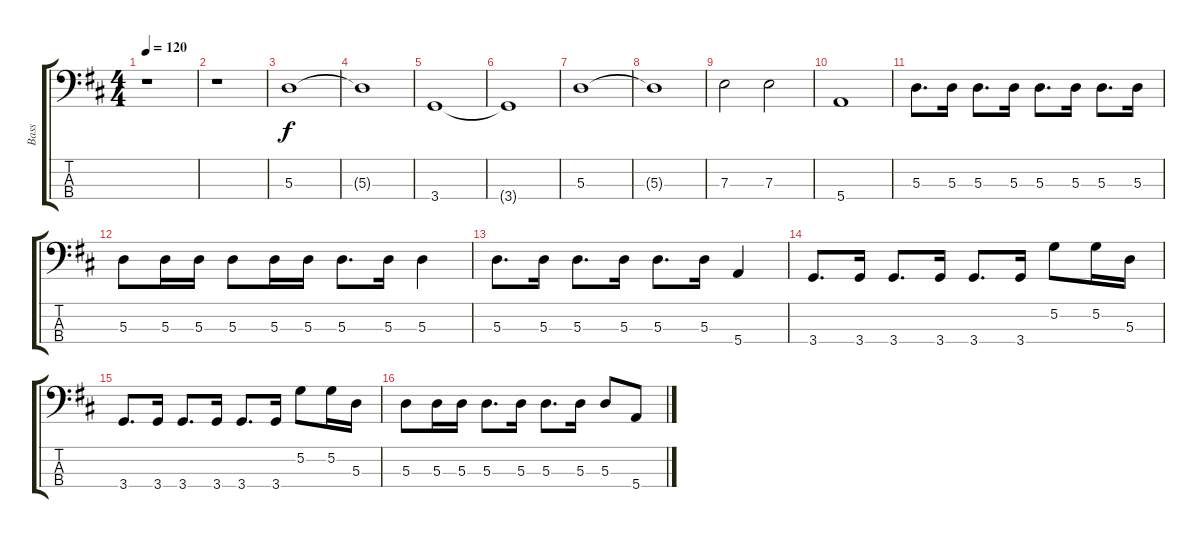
\track ("Bass" "Bass") {instrument electricbassfinger}
\staff {score tabs}
\tuning (G2 D2 A1 E1) {hide}
\ts (4 4)
\tempo 120
\clef f4
\ks d
r.1{dy f instrument electricbassfinger} |
r.1 |
5.3.1 |
5.3{t}.1 |
3.4.1 |
3.4{t}.1 |
5.3.1 |
5.3{t}.1 |
7.3.2 7.3.2 |
5.4.1 |
5.3.8{d} 5.3.16 5.3.8{d} 5.3.16 5.3.8{d} 5.3.16 5.3.8{d} 5.3.16 |
5.3.8 5.3.16 5.3.16 5.3.8 5.3.16 5.3.16 5.3.8{d} 5.3.16 5.3.4 |
5.3.8{d} 5.3.16 5.3.8{d} 5.3.16 5.3.8{d} 5.3.16 5.4.4 |
3.4.8{d} 3.4.16 3.4.8{d} 3.4.16 3.4.8{d} 3.4.16 5.2.8 5.2.16 5.3.16 |
3.4.8{d} 3.4.16 3.4.8{d} 3.4.16 3.4.8{d} 3.4.16 5.2.8 5.2.16 5.3.16 |
5.3.8 5.3.16 5.3.16 5.3.8{d} 5.3.16 5.3.8{d} 5.3.16 5.3.8 5.4.8
